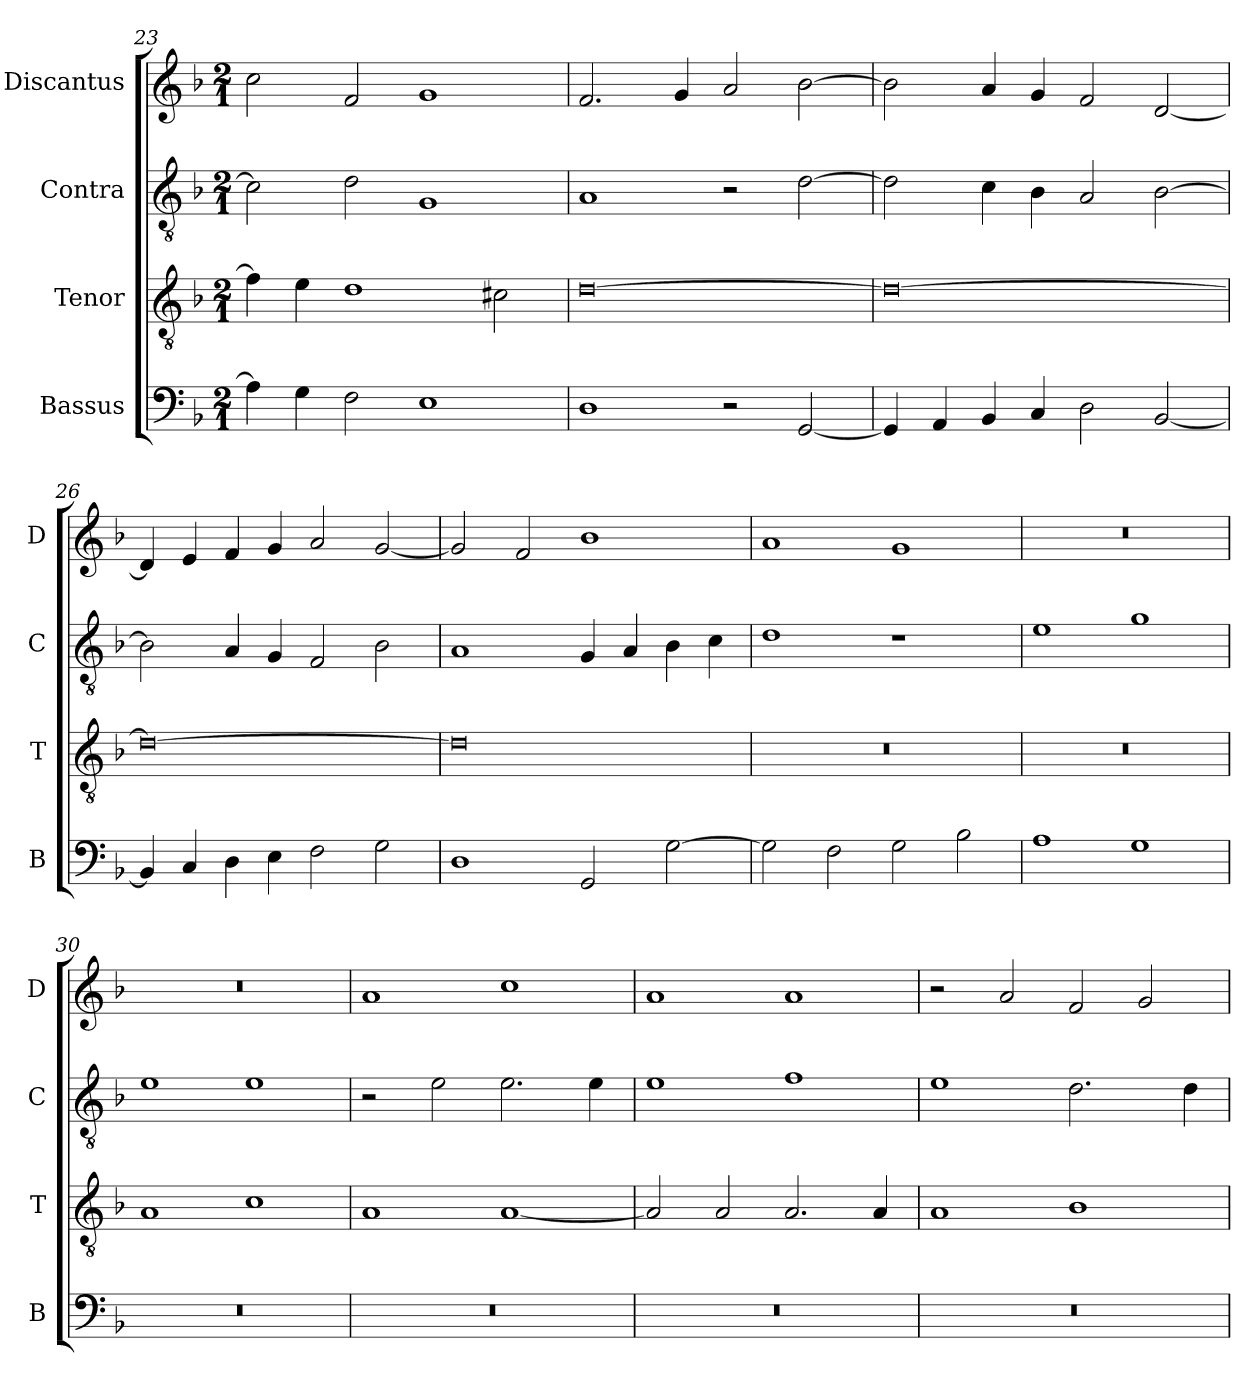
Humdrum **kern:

**kern	**kern	**kern	**kern
*part4	*part3	*part2	*part1
*staff4	*staff3	*staff2	*staff1
*I"Bassus	*I"Tenor	*I"Contra	*I"Discantus
*I'B	*I'T	*I'C	*I'D
*clefF4	*clefGv2	*clefGv2	*clefG2
*k[b-]	*k[b-]	*k[b-]	*k[b-]
*M2/1	*M2/1	*M2/1	*M2/1
=23	=23	=23	=23
4A\]	4f\]	2c\]	2cc\
4G\	4e\	.	.
2F\	1d	2d\	2f/
1E	.	1G	1g
.	2c#X\	.	.
=24	=24	=24	=24
1D	[0d	1A	2.f/
.	.	.	4g/
2r	.	2r	2a/
[2GG/	.	[2d\	[2b-\
=25	=25	=25	=25
4GG/]	0d_	2d\]	2b-\]
4AA/	.	.	.
4BB-/	.	4c\	4a/
4C/	.	4B-\	4g/
2D\	.	2A/	2f/
[2BB-/	.	[2B-\	[2d/
=26	=26	=26	=26
4BB-/]	0d_	2B-\]	4d/]
4C/	.	.	4e/
4D\	.	4A/	4f/
4E\	.	4G/	4g/
2F\	.	2F/	2a/
2G\	.	2B-\	[2g/
=27	=27	=27	=27
1D	0d]	1A	2g/]
.	.	.	2f/
2GG/	.	4G/	1b-
.	.	4A/	.
[2G\	.	4B-\	.
.	.	4c\	.
=28	=28	=28	=28
2G\]	0r	1d	1a
2F\	.	.	.
2G\	.	1r	1g
2B-\	.	.	.
=29	=29	=29	=29
1A	0r	1e	0r
1G	.	1g	.
=30	=30	=30	=30
0r	1A	1e	0r
.	1c	1e	.
=31	=31	=31	=31
0r	1A	2r	1a
.	.	2e\	.
.	[1A	2.e\	1cc
.	.	4e\	.
=32	=32	=32	=32
0r	2A/]	1e	1a
.	2A/	.	.
.	2.A/	1f	1a
.	4A/	.	.
=33	=33	=33	=33
0r	1A	1e	2r
.	.	.	2a/
.	1B-	2.d\	2f/
.	.	.	2g/
.	.	4d\	.
=	=	=	=
*-	*-	*-	*-
